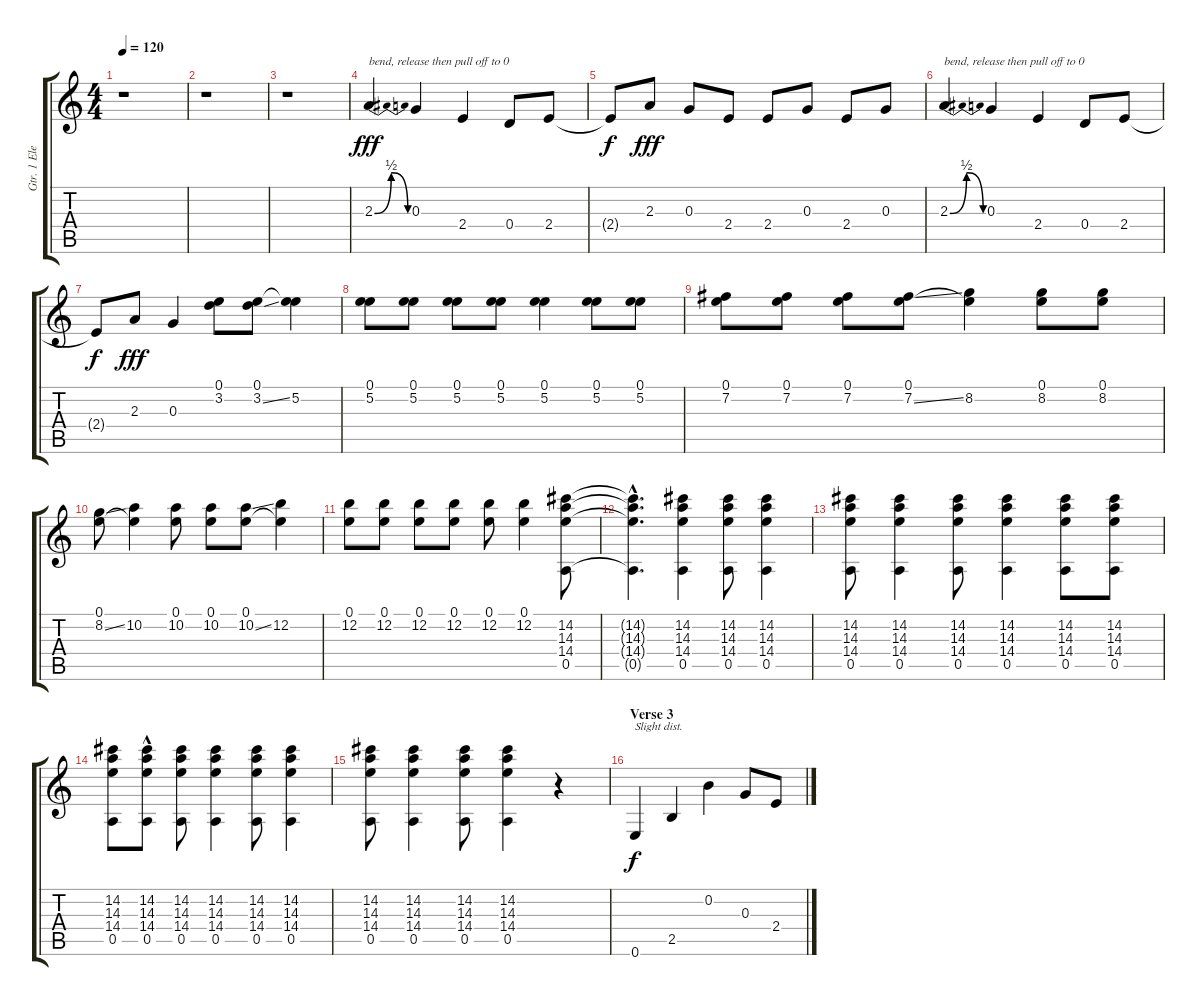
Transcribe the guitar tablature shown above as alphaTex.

\track ("Gtr. 1 Electrica" "Gtr. 1 Ele") {instrument overdrivenguitar}
\staff {score tabs}
\tuning (E4 B3 G3 D3 A2 E2) {hide}
\ts (4 4)
\tempo 120
\clef g2
\ks c
r.1{dy fff} |
r.1 |
r.1 |
2.3{be (bendrelease 0 0 15 2 45 2 60 0)}.4{txt "bend, release then pull off to 0"} 0.3.4 2.4.4 0.4.8 2.4.8 |
2.4{t}.8{dy f} 2.3.8{dy fff} 0.3.8 2.4.8 2.4.8 0.3.8 2.4.8 0.3.8 |
2.3{be (bendrelease 0 0 15 2 45 2 60 0)}.4{txt "bend, release then pull off to 0"} 0.3.4 2.4.4 0.4.8 2.4.8 |
2.4{t}.8{dy f} 2.3.8{dy fff} 0.3.4 (0.1 3.2).8 (0.1 3.2{ss}).8 (0.1{t} 5.2).4 |
(0.1 5.2).8 (0.1 5.2).8 (0.1 5.2).8 (0.1 5.2).8 (0.1 5.2).4 (0.1 5.2).8 (0.1 5.2).8 |
(0.1 7.2).8 (0.1 7.2).8 (0.1 7.2).8 (0.1 7.2{ss}).8 (0.1{t} 8.2).4 (0.1 8.2).8 (0.1 8.2).8 |
(0.1 8.2{ss}).8 (0.1{t} 10.2).4 (0.1 10.2).8 (0.1 10.2).8 (0.1 10.2{ss}).8 (0.1{t} 12.2).4 |
(0.1 12.2).8 (0.1 12.2).8 (0.1 12.2).8 (0.1 12.2).8 (0.1 12.2).8 (0.1 12.2).4 (14.2 14.3 14.4 0.5).8 |
(14.2{hac t} 14.3{hac t} 14.4{hac t} 0.5{hac t}).4{d} (14.2 14.3 14.4 0.5).4 (14.2 14.3 14.4 0.5).8 (14.2 14.3 14.4 0.5).4 |
(14.2 14.3 14.4 0.5).8 (14.2 14.3 14.4 0.5).4 (14.2 14.3 14.4 0.5).8 (14.2 14.3 14.4 0.5).4 (14.2 14.3 14.4 0.5).8 (14.2 14.3 14.4 0.5).8 |
(14.2 14.3 14.4 0.5).8 (14.2 14.3 14.4{hac} 0.5).8 (14.2 14.3 14.4 0.5).8 (14.2 14.3 14.4 0.5).4 (14.2 14.3 14.4 0.5).8 (14.2 14.3 14.4 0.5).4 |
(14.2 14.3 14.4 0.5).8 (14.2 14.3 14.4 0.5).4 (14.2 14.3 14.4 0.5).8 (14.2 14.3 14.4 0.5).4 r.4 |
\section ("" "Verse 3")
0.6.4{txt "Slight dist." dy f instrument distortionguitar} 2.5.4 0.2.4 0.3.8 2.4.8
